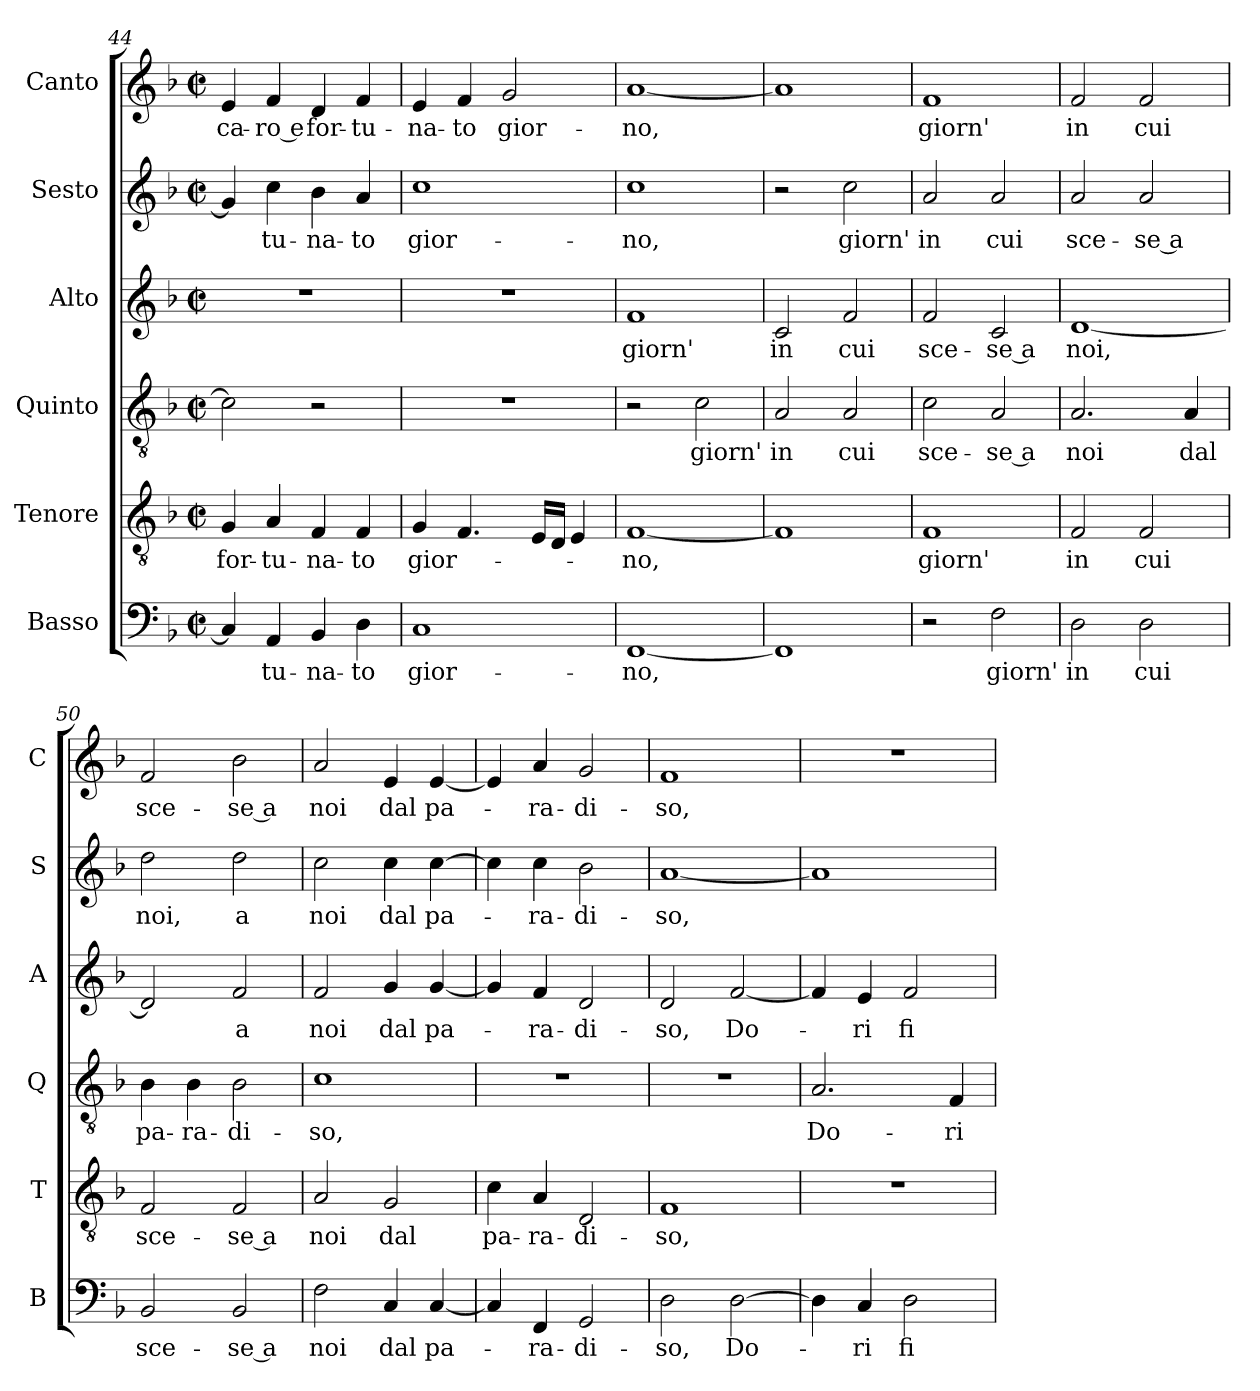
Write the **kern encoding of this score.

**kern	**text	**kern	**text	**kern	**text	**kern	**text	**kern	**text	**kern	**text
*part6	*part6	*part5	*part5	*part4	*part4	*part3	*part3	*part2	*part2	*part1	*part1
*staff6	*staff6	*staff5	*staff5	*staff4	*staff4	*staff3	*staff3	*staff2	*staff2	*staff1	*staff1
*I"Basso	*	*I"Tenore	*	*I"Quinto	*	*I"Alto	*	*I"Sesto	*	*I"Canto	*
*I'B	*	*I'T	*	*I'Q	*	*I'A	*	*I'S	*	*I'C	*
*clefF4	*	*clefGv2	*	*clefGv2	*	*clefG2	*	*clefG2	*	*clefG2	*
*k[b-]	*	*k[b-]	*	*k[b-]	*	*k[b-]	*	*k[b-]	*	*k[b-]	*
*F:	*	*F:	*	*F:	*	*F:	*	*F:	*	*F:	*
*M2/2	*	*M2/2	*	*M2/2	*	*M2/2	*	*M2/2	*	*M2/2	*
*met(c|)	*	*met(c|)	*	*met(c|)	*	*met(c|)	*	*met(c|)	*	*met(c|)	*
=44	=44	=44	=44	=44	=44	=44	=44	=44	=44	=44	=44
!	!	!	!LO:LY:b	!	!	!	!	!	!	!	!LO:LY:b
4C/]	.	4G/	for-	2c\]	.	1r	.	4g/]	.	4e/	ca-
!	!LO:LY:b	!	!LO:LY:b	!	!	!	!	!	!LO:LY:b	!	!LO:LY:b
4AA/	-tu-	4A/	-tu-	.	.	.	.	4cc\	-tu-	4f/	-ro e
!	!LO:LY:b	!	!LO:LY:b	!	!	!	!	!	!LO:LY:b	!	!LO:LY:b
4BB-/	-na-	4F/	-na-	2r	.	.	.	4b-\	-na-	4d/	for-
!	!LO:LY:b	!	!LO:LY:b	!	!	!	!	!	!LO:LY:b	!	!LO:LY:b
4D\	-to	4F/	-to	.	.	.	.	4a/	-to	4f/	-tu-
=45	=45	=45	=45	=45	=45	=45	=45	=45	=45	=45	=45
!	!LO:LY:b	!	!LO:LY:b	!	!	!	!	!	!LO:LY:b	!	!LO:LY:b
1C	gior-	4G/	gior-	1r	.	1r	.	1cc	gior-	4e/	-na-
!	!	!	!	!	!	!	!	!	!	!	!LO:LY:b
.	.	4.F/	.	.	.	.	.	.	.	4f/	-to
!	!	!	!	!	!	!	!	!	!	!	!LO:LY:b
.	.	.	.	.	.	.	.	.	.	2g/	gior-
.	.	16E/LL	.	.	.	.	.	.	.	.	.
.	.	16D/JJ	.	.	.	.	.	.	.	.	.
.	.	4E/	.	.	.	.	.	.	.	.	.
=46	=46	=46	=46	=46	=46	=46	=46	=46	=46	=46	=46
!	!LO:LY:b	!	!LO:LY:b	!	!	!	!LO:LY:b	!	!LO:LY:b	!	!LO:LY:b
[1FF	-no,	[1F	-no,	2r	.	1f	giorn'	1cc	-no,	[1a	-no,
!	!	!	!	!	!LO:LY:b	!	!	!	!	!	!
.	.	.	.	2c\	giorn'	.	.	.	.	.	.
=47	=47	=47	=47	=47	=47	=47	=47	=47	=47	=47	=47
!	!	!	!	!	!LO:LY:b	!	!LO:LY:b	!	!	!	!
1FF]	.	1F]	.	2A/	in	2c/	in	2r	.	1a]	.
!	!	!	!	!	!LO:LY:b	!	!LO:LY:b	!	!LO:LY:b	!	!
.	.	.	.	2A/	cui	2f/	cui	2cc\	giorn'	.	.
=48	=48	=48	=48	=48	=48	=48	=48	=48	=48	=48	=48
!	!	!	!LO:LY:b	!	!LO:LY:b	!	!LO:LY:b	!	!LO:LY:b	!	!LO:LY:b
2r	.	1F	giorn'	2c\	sce-	2f/	sce-	2a/	in	1f	giorn'
!	!LO:LY:b	!	!	!	!LO:LY:b	!	!LO:LY:b	!	!LO:LY:b	!	!
2F\	giorn'	.	.	2A/	-se a	2c/	-se a	2a/	cui	.	.
!!LO:LB:g=z
=49	=49	=49	=49	=49	=49	=49	=49	=49	=49	=49	=49
!	!LO:LY:b	!	!LO:LY:b	!	!LO:LY:b	!	!LO:LY:b	!	!LO:LY:b	!	!LO:LY:b
2D\	in	2F/	in	2.A/	noi	[1d	noi,	2a/	sce-	2f/	in
!	!LO:LY:b	!	!LO:LY:b	!	!	!	!	!	!LO:LY:b	!	!LO:LY:b
2D\	cui	2F/	cui	.	.	.	.	2a/	-se a	2f/	cui
!	!	!	!	!	!LO:LY:b	!	!	!	!	!	!
.	.	.	.	4A/	dal	.	.	.	.	.	.
=50	=50	=50	=50	=50	=50	=50	=50	=50	=50	=50	=50
!	!LO:LY:b	!	!LO:LY:b	!	!LO:LY:b	!	!	!	!LO:LY:b	!	!LO:LY:b
2BB-/	sce-	2F/	sce-	4B-\	pa-	2d/]	.	2dd\	noi,	2f/	sce-
!	!	!	!	!	!LO:LY:b	!	!	!	!	!	!
.	.	.	.	4B-\	-ra-	.	.	.	.	.	.
!	!LO:LY:b	!	!LO:LY:b	!	!LO:LY:b	!	!LO:LY:b	!	!LO:LY:b	!	!LO:LY:b
2BB-/	-se a	2F/	-se a	2B-\	-di-	2f/	a	2dd\	a	2b-\	-se a
=51	=51	=51	=51	=51	=51	=51	=51	=51	=51	=51	=51
!	!LO:LY:b	!	!LO:LY:b	!	!LO:LY:b	!	!LO:LY:b	!	!LO:LY:b	!	!LO:LY:b
2F\	noi	2A/	noi	1c	-so,	2f/	noi	2cc\	noi	2a/	noi
!	!LO:LY:b	!	!LO:LY:b	!	!	!	!LO:LY:b	!	!LO:LY:b	!	!LO:LY:b
4C/	dal	2G/	dal	.	.	4g/	dal	4cc\	dal	4e/	dal
!	!LO:LY:b	!	!	!	!	!	!LO:LY:b	!	!LO:LY:b	!	!LO:LY:b
[4C/	pa-	.	.	.	.	[4g/	pa-	[4cc\	pa-	[4e/	pa-
=52	=52	=52	=52	=52	=52	=52	=52	=52	=52	=52	=52
!	!	!	!LO:LY:b	!	!	!	!	!	!	!	!
4C/]	.	4c\	pa-	1r	.	4g/]	.	4cc\]	.	4e/]	.
!	!LO:LY:b	!	!LO:LY:b	!	!	!	!LO:LY:b	!	!LO:LY:b	!	!LO:LY:b
4FF/	-ra-	4A/	-ra-	.	.	4f/	-ra-	4cc\	-ra-	4a/	-ra-
!	!LO:LY:b	!	!LO:LY:b	!	!	!	!LO:LY:b	!	!LO:LY:b	!	!LO:LY:b
2GG/	-di-	2D/	-di-	.	.	2d/	-di-	2b-\	-di-	2g/	-di-
=53	=53	=53	=53	=53	=53	=53	=53	=53	=53	=53	=53
!	!LO:LY:b	!	!LO:LY:b	!	!	!	!LO:LY:b	!	!LO:LY:b	!	!LO:LY:b
2D\	-so,	1F	-so,	1r	.	2d/	-so,	[1a	-so,	1f	-so,
!	!LO:LY:b	!	!	!	!	!	!LO:LY:b	!	!	!	!
[2D\	Do-	.	.	.	.	[2f/	Do-	.	.	.	.
!!LO:PB:g=z
=54	=54	=54	=54	=54	=54	=54	=54	=54	=54	=54	=54
!	!	!	!	!	!LO:LY:b	!	!	!	!	!	!
4D\]	.	1r	.	2.A/	Do-	4f/]	.	1a]	.	1r	.
!	!LO:LY:b	!	!	!	!	!	!LO:LY:b	!	!	!	!
4C/	-ri	.	.	.	.	4e/	-ri	.	.	.	.
!	!LO:LY:b	!	!	!	!	!	!LO:LY:b	!	!	!	!
2D\	fi-	.	.	.	.	2f/	fi-	.	.	.	.
!	!	!	!	!	!LO:LY:b	!	!	!	!	!	!
.	.	.	.	4F/	-ri	.	.	.	.	.	.
=	=	=	=	=	=	=	=	=	=	=	=
*-	*-	*-	*-	*-	*-	*-	*-	*-	*-	*-	*-
